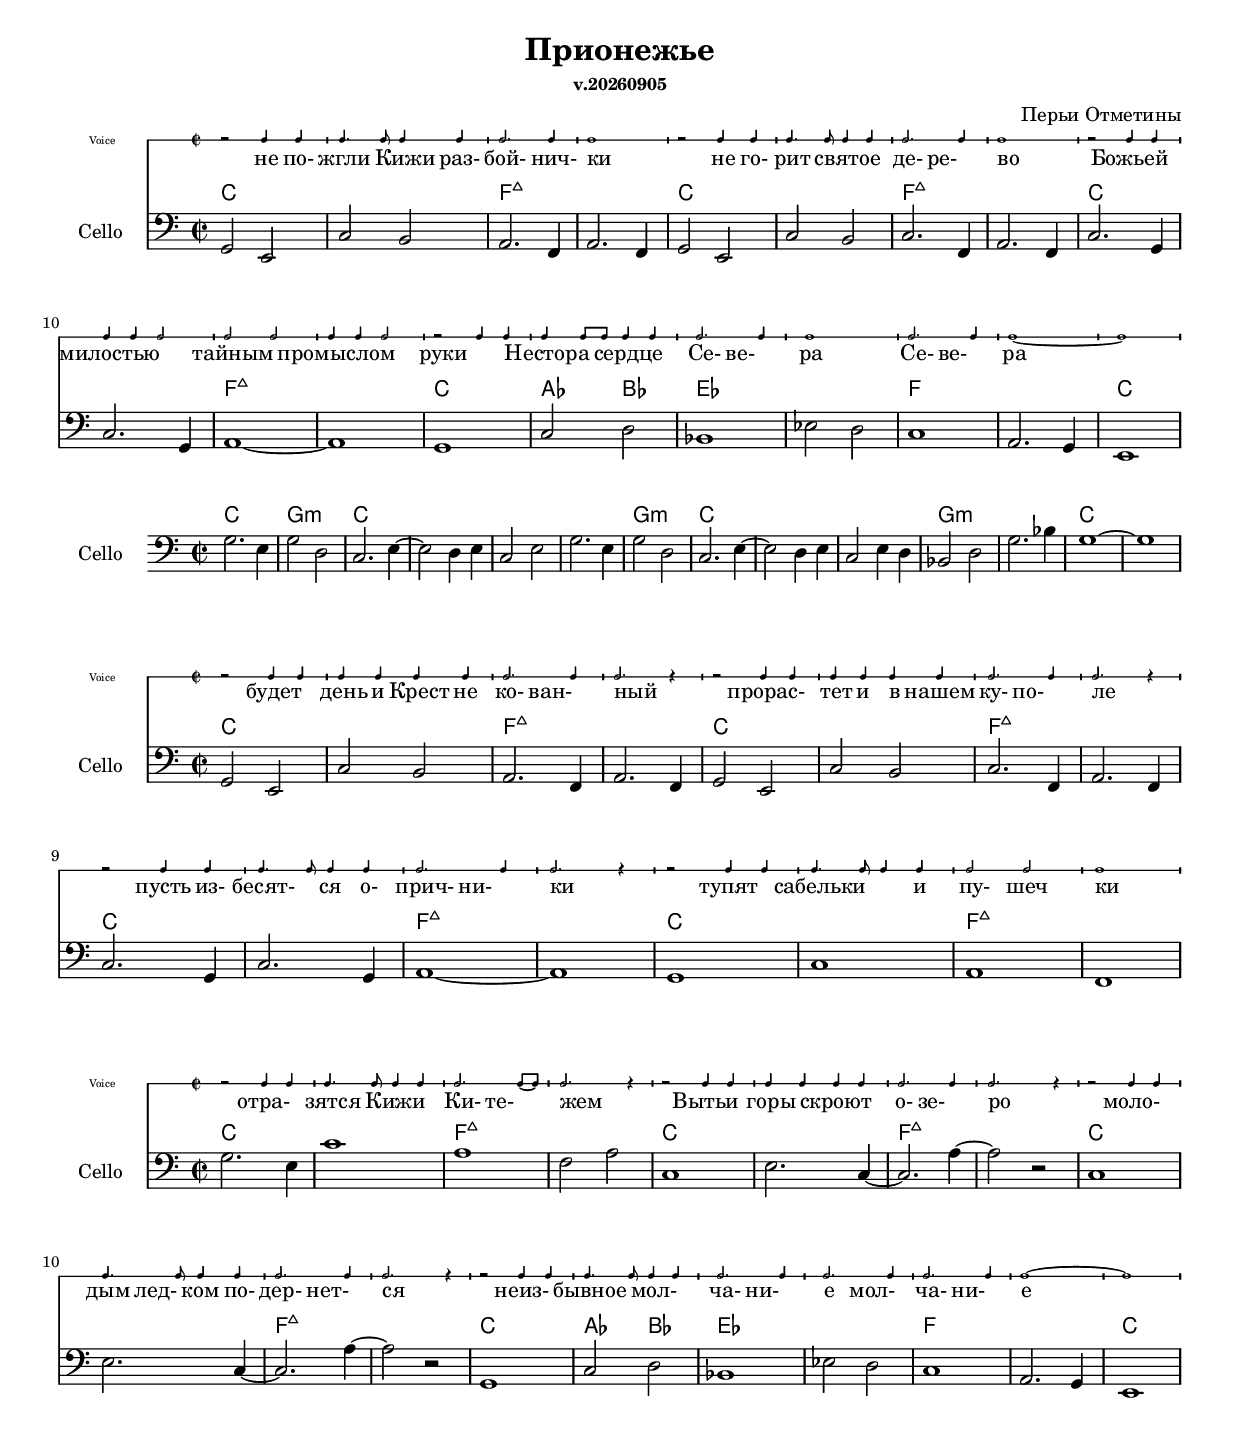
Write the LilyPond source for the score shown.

 \version "2.12.2"
 ﻿ VerseI = \lyricmode{
   _2 не4 по- |жгли2 Кижи4 раз- | бой-2. нич-4 | ки1 |
   _2 не4 го- | рит2 святое2 | де-2 ре- |во1 |
   _2 Божьей2 | милостью1 | тайным | промыслом |
   руки | Нестора2 сердце | Се-2 ве- |ра1 |
   Се-2 ве- | ра1 |
 }
 
 
 HarmonyVerse = \chordmode{
   c1 | s | f:maj | s |
 }
 HarmonyCodaA = \chordmode{
   c1 | as2 bes2 %{fis%} | es1 | s | % a |f:maj g | c |
   f1 | s | c |
 }
 
 HarmonyI = \chordmode{
   \HarmonyVerse \HarmonyVerse \HarmonyVerse 
   \HarmonyCodaA
 }
 
 
 ClarinetBVerse = \relative c'{
   d2.^\markup{\box Verse} fis4 | a2. e4 | d1 | g | e2. d4 | a'1 | b |g | e|
   a| g~|g| 
 }
 ViolinVerse = \relative c'{
	e2. g4 | e2. d4 | g2. d4~ | d2. g4 |
	b1 | e1 |f2. c4~ | c1 |
	b1~ | b4 d e2~ | e4 c2 d4 |e4 b2. | 
 }
 CelloVerse = \relative c{
	g2 e | c'2 b | a2. f4 | a2. f4 | 
	g2 e | c'2 b | c2. f,4 | a2. f4 | 
	c'2. g4 | c2. g4 | a1~ | a1 | 
 }
 VoiceVerse = \relative c'{
	r2 b4 d | b4. a8 g4 e' | e2. g,4 | g1 |
	r2 b4 d | g4. a8 g4 d | e2. g4 | c,1 |
	r2 d4 d | b4 a g2     | e'2 g | a4 g d2 |
	r2 d4 d | c4 c8 c d4 d | bes2. bes4 | bes1 |
	c2. d4 | e1 ( | g1) |
 }
 
 ClarinetBCodaA = \relative c''{a^\markup{\box A} | bes2 c | f,2. c'8 bes | c1 | g2. d'8 c | d2. g,4| d'1 |}
 ViolinCodaA = \relative c''{c2 b | es2 f2 | g1 | g2 es2 |a1 | e2. d4 | g1 |}
 CelloCodaA = \relative c{g1 | c2 d2 | bes1 | es2 d |c1 | a2. g4 | e1 |}
 
 ClarinetBI = {\ClarinetBVerse \ClarinetBCodaA}
 ViolinI = {\ViolinVerse \ViolinCodaA}
 CelloI = {\CelloVerse \CelloCodaA}
 VoiceI = {\VoiceVerse}

 ﻿ HarmonySoloI = \chordmode{
   c1 | g1:m |  c1 | s | s | s|
   %s1 |e1:m | a | s 
 }
 HarmonySoloII = \chordmode{
   g1:m | c1 |s|s|g:m |s|c1|s|
 }
 

 
 FluteSoloI = \relative c''{r2^"flute"    r8 g8 a b | c2 r8 e8 d c | a2. r8 g8 | a8 d2.~ d8~ | d2 r2 |}
 FluteSoloII = \relative c''{r2    r8 g8 a b | c2 r8 e8 d c | a1 | a'2 d,2~ | d1 | e2 a,2~ | a2 d,4 e | d1~ | d1 |}
 ClarinetSoloI = \relative c' {r2_"clarinet" r8 e8 e g | a2 r8 c8 b g | a2. r8 d,8 | fis8 a2.~ a8~ | a2 r2 |}
 ClarinetSoloII = \relative c' {r2_"clarinet" r8 e8 e g | a2 r8 c8 b g | a2. r8 d,8 | fis1~ | fis2 r2 |}
 SoloI = {
   << { \FluteSoloI \FluteSoloII} \\ {\ClarinetSoloI \ClarinetSoloII} >>
 }
 
 ViolinSoloA = {c'1 | d'2 f'2 |e'2. c'4~ |c'2. e'4~ | e'2. d'4~ |}
 ViolinSoloI = {
	\ViolinSoloA
	\ViolinSoloA
	d'2 bes~ |bes2 d' |
	e'1~ |e'1 |
 }
 CelloSoloA = {g2. e4 | g2 d2 |c2. e4~ |e2 d4 e | c2 }
 CelloSoloI = {
	\CelloSoloA e2 |
	\CelloSoloA e4 d |
	bes,2 d |g2. bes4 |
	g1~ |g1 |
 }

 ﻿ VerseII = \lyricmode{
   _2 будет |день4 и Крест не | ко-2 ван- |ный _ |
   _2 прорас- | тет4 и в нашем | ку-2 по- |ле _ |
   _2 пусть4 из-4 | бесят-2 ся4 о- | прич-2 ни- | ки _ |
   _2 тупят | сабельки2. и4 | пу-2 шеч | ки _ |
 }
 VoiceII = \relative c'{
	r2 b4 d | b4 a g g | e'2. g,4 | g2. r4 |
	r2 b4 d | g4 a g d | e2. g4 | g2. r4 |
	r2 d4 d | b4. a8 g4 e' |e2. g,4 | g2. r4 |
	r2 d'4 d | des4. d8 d4 d | des2 d | d1 |
 }
 
 ClarinetBII = \relative c'{
   \ClarinetBVerse
   fis1~ | fis2. e4 | g2. fis4 | d1 |
 }
  ViolinII = \relative c'{
	\ViolinVerse
	c'1 | g | c | a |
 }
 CelloII = \relative c{
	\CelloVerse
	g1 | c1 | a1 | f1 |
 }

 ﻿ VerseIII = \lyricmode{
   _2 отра-2 | зятся Кижи | Ки- те- | жем _ | 
   _2 Вытьи | горы2 скроют | о- 2зе- | ро1 |
   _2 моло- |дым4 лед- ком по- | дер-2 нет- | ся2 _ |
   _2 неиз- |бывное мол- | ча-2 ни- | e2 мол- | ча-2 ни- | e1 |
 }
 VoiceIII = \relative c'{
	r2 b4 b | d4. e8 d4 b | c2. d8(c)| c2. r4|
	r2 b4 b | b4 c d b | c2. d4 | g,2. r4 |
        r2 b4 b | d4. e8 d4 b | c2. d4 | g,2. r4 |
	r2 e'4 d | c4. c8 d4 b | c2. b4 | b2. b4 | c2. d4 | e1~ | e1 |
 }
 
 ClarinetBIII = \relative c'{
   r2 d4 d |a' b a d, | g2. a8 g | g1 |
   r2 fis4 fis | fis g a g | a2. g4 | g1|
   r2 d4 d | a' b a a | a2. g4 | g1 |
   \ClarinetBCodaA
 }
 ViolinIIIA = \relative c'{e1 | g1 | f2. d4 | c1 | }
 ViolinIII = \relative c'{
	e2. g4 | e1 | a4 c e c | a4 f c' e~ | 
	\ViolinIIIA
        \ViolinIIIA
	\ViolinCodaA
 }
 
 CelloIIIA = {c1 | e2. c4~ | c2. a4~ | a2  r2|}
 CelloIII = {
	g2. e4 | c'1 | a1 | f2 a | 
	\CelloIIIA
        \CelloIIIA
	\CelloCodaA
 }

 
 date = #(strftime "v.%Y%m%d" (localtime (current-time)))



 \header{
   title="Прионежье"
   composer="Перьи Отметины"
   subsubtitle=\date
 }
 
 \paper {
  #(set-paper-size "a4")
  between-system-padding = #1.5
  bottom-margin = 10\mm
}
#(set-global-staff-size 17)

smallChords = \override ChordName   #'font-size = #1
smallStaff = \override RhythmicStaff.StaffSymbol #'staff-space = #(magstep -9) 
voiceFontSize = #-5
 
 <<
	\new RhythmicStaff \with { fontSize = \voiceFontSize }{
		\smallStaff
		\set Staff.instrumentName = "Voice"
		\clef treble \time 4/4 \key c \major
		\VoiceI
	}
	\new Lyrics{\VerseI}
	\new ChordNames{\smallChords
		\HarmonyI 
	}
	\new Staff{
		\set Staff.instrumentName="Cello"
		\clef bass \time 2/2 \key c \major
		\CelloI
	}

 >>
 
 <<
	\new ChordNames{\smallChords
		\HarmonySoloI \HarmonySoloII
	}
	\new Staff{
		\set Staff.instrumentName="Cello"
		\clef bass \time 2/2 \key c \major
		\CelloSoloI
	}
 >>
 
 <<
	\new RhythmicStaff \with { fontSize = \voiceFontSize }{
		\smallStaff
		\set Staff.instrumentName = "Voice"
		\clef treble \time 4/4 \key c \major
		\VoiceII
	}
   \new Lyrics{
     \VerseII
   }
	\new ChordNames{\smallChords
		\HarmonyVerse \HarmonyVerse \HarmonyVerse \HarmonyVerse 
	}
   \new Staff{
     \set Staff.instrumentName="Cello"
     \clef bass \time 2/2 \key c \major
     \CelloII
   }

 >>
 
 <<

	\new RhythmicStaff \with { fontSize = \voiceFontSize }{
		\smallStaff
		\set Staff.instrumentName = "Voice"
		\clef treble \time 4/4 \key c \major
		\VoiceIII
	}
	\new Lyrics{\VerseIII}

	\new ChordNames{\smallChords
		\HarmonyI
	}
	\new Staff{
		\set Staff.instrumentName="Cello"
		\clef bass \time 2/2 \key c \major
		\CelloIII
	}

>>